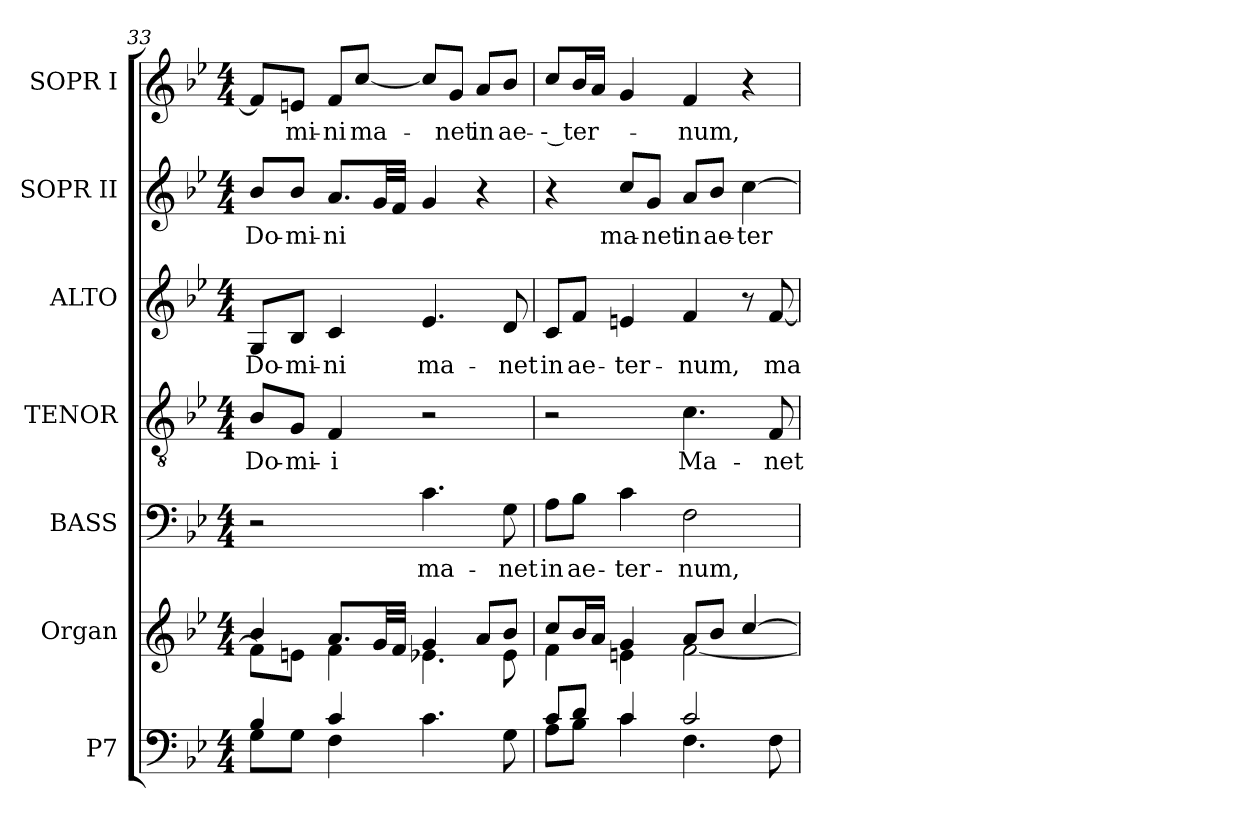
**kern	**kern	**kern	**text	**kern	**text	**kern	**text	**kern	**text	**kern	**text
*part7	*part6	*part5	*part5	*part4	*part4	*part3	*part3	*part2	*part2	*part1	*part1
*staff7	*staff6	*staff5	*staff5	*staff4	*staff4	*staff3	*staff3	*staff2	*staff2	*staff1	*staff1
*I"P7	*I"Organ	*I"BASS	*	*I"TENOR	*	*I"ALTO	*	*I"SOPR  II	*	*I"SOPR  I	*
*	*	*I'B.	*	*I'T.	*	*I'A.	*	*I'S.	*	*I'S.	*
*clefF4	*clefG2	*clefF4	*	*clefGv2	*	*clefG2	*	*clefG2	*	*clefG2	*
*	*	*	*	*ITrd7c12	*	*	*	*	*	*	*
*k[b-e-]	*k[b-e-]	*k[b-e-]	*	*k[b-e-]	*	*k[b-e-]	*	*k[b-e-]	*	*k[b-e-]	*
*B-:	*B-:	*B-:	*	*B-:	*	*B-:	*	*B-:	*	*B-:	*
*M4/4	*M4/4	*M4/4	*	*M4/4	*	*M4/4	*	*M4/4	*	*M4/4	*
=33	=33	=33	=33	=33	=33	=33	=33	=33	=33	=33	=33
*^	*^	*	*	*	*	*	*	*	*	*	*
!	!	!	!	!	!	!	!LO:LY:b:color=#000000	!	!	!	!	!	!
!	!	!	!	!	!	!	!	!	!LO:LY:b:color=#000000	!	!	!	!
!	!	!	!	!	!	!	!	!	!	!	!LO:LY:b:color=#000000	!	!
4B-i/	8Gi\L	4b-i/	8fi\L]	2r	.	8BB-i/L	Do-	8Gi/L	Do-	8b-i/L	Do-	8fi/L]	.
!	!	!	!	!	!	!	!LO:LY:b:color=#000000	!	!	!	!	!	!
!	!	!	!	!	!	!	!	!	!LO:LY:b:color=#000000	!	!	!	!
!	!	!	!	!	!	!	!	!	!	!	!LO:LY:b:color=#000000	!	!
!	!	!	!	!	!	!	!	!	!	!	!	!	!LO:LY:b:color=#000000
.	8Gi\J	.	8eni\J	.	.	8GGi/J	-mi-	8B-i/J	-mi-	8b-i/J	-mi-	8eni/J	-mi-
!	!	!	!	!	!	!	!LO:LY:b:color=#000000	!	!	!	!	!	!
!	!	!	!	!	!	!	!	!	!LO:LY:b:color=#000000	!	!	!	!
!	!	!	!	!	!	!	!	!	!	!	!LO:LY:b:color=#000000	!	!
!	!	!	!	!	!	!	!	!	!	!	!	!	!LO:LY:b:color=#000000
4ci/	4Fi\	8.ai/L	4fi\	.	.	4FFi/	-i	4ci/	-ni	8.ai/L	-ni	8fi/L	-ni
!	!	!	!	!	!	!	!	!	!	!	!	!	!LO:LY:b:color=#000000
.	.	.	.	.	.	.	.	.	.	.	.	[8cci/J	ma-
.	.	32gi/LL	.	.	.	.	.	.	.	32gi/LL	.	.	.
.	.	32fi/JJJ	.	.	.	.	.	.	.	32fi/JJJ	.	.	.
!	!	!	!	!	!LO:LY:b:color=#000000	!	!	!	!	!	!	!	!
!	!	!	!	!	!	!	!	!	!LO:LY:b:color=#000000	!	!	!	!
2ryy	4.ci\	4gi/	4.e-Xi\	4.ci\	ma-	2r	.	4.e-i/	ma-	4gi/	.	8cci/L]	.
!	!	!	!	!	!	!	!	!	!	!	!	!	!LO:LY:b:color=#000000
.	.	.	.	.	.	.	.	.	.	.	.	8gi/J	-net
!	!	!	!	!	!	!	!	!	!	!	!	!	!LO:LY:b:color=#000000
.	.	8ai/L	.	.	.	.	.	.	.	4r	.	8ai/L	in
!	!	!	!	!	!LO:LY:b:color=#000000	!	!	!	!	!	!	!	!
!	!	!	!	!	!	!	!	!	!LO:LY:b:color=#000000	!	!	!	!
!	!	!	!	!	!	!	!	!	!	!	!	!	!LO:LY:b:color=#000000
.	8Gi\	8b-i/J	8e-i\	8Gi\	-net	.	.	8di/	-net	.	.	8b-i/J	ae-
!!LO:LB:g=z
=34	=34	=34	=34	=34	=34	=34	=34	=34	=34	=34	=34	=34	=34
!	!	!	!	!	!LO:LY:b:color=#000000	!	!	!	!	!	!	!	!
!	!	!	!	!	!	!	!	!	!LO:LY:b:color=#000000	!	!	!	!
!	!	!	!	!	!	!	!	!	!	!	!	!	!LO:LY:b:color=#000000
8ci/L	8Ai\L	8cci/L	4fi\	8Ai\L	in	2r	.	8ci/L	in	4r	.	8cci/L	-- ter-
!	!	!	!	!	!LO:LY:b:color=#000000	!	!	!	!	!	!	!	!
!	!	!	!	!	!	!	!	!	!LO:LY:b:color=#000000	!	!	!	!
8di/J	8B-i\J	16b-i/L	.	8B-i\J	ae-	.	.	8fi/J	ae-	.	.	16b-i/L	.
.	.	16ai/JJ	.	.	.	.	.	.	.	.	.	16ai/JJ	.
!	!	!	!	!	!LO:LY:b:color=#000000	!	!	!	!	!	!	!	!
!	!	!	!	!	!	!	!	!	!LO:LY:b:color=#000000	!	!	!	!
!	!	!	!	!	!	!	!	!	!	!	!LO:LY:b:color=#000000	!	!
4ci/	4ci\	4gi/	4eni\	4ci\	-ter-	.	.	4eni/	-ter-	8cci/L	ma-	4gi/	.
!	!	!	!	!	!	!	!	!	!	!	!LO:LY:b:color=#000000	!	!
.	.	.	.	.	.	.	.	.	.	8gi/J	-net	.	.
!	!	!	!	!	!LO:LY:b:color=#000000	!	!	!	!	!	!	!	!
!	!	!	!	!	!	!	!LO:LY:b:color=#000000	!	!	!	!	!	!
!	!	!	!	!	!	!	!	!	!LO:LY:b:color=#000000	!	!	!	!
!	!	!	!	!	!	!	!	!	!	!	!LO:LY:b:color=#000000	!	!
!	!	!	!	!	!	!	!	!	!	!	!	!	!LO:LY:b:color=#000000
2ci/	4.Fi\	8ai/L	[2fi\	2Fi\	-num,	4.Ci\	Ma-	4fi/	-num,	8ai/L	in	4fi/	-num,
!	!	!	!	!	!	!	!	!	!	!	!LO:LY:b:color=#000000	!	!
.	.	8b-i/J	.	.	.	.	.	.	.	8b-i/J	ae-	.	.
!	!	!	!	!	!	!	!	!	!	!	!LO:LY:b:color=#000000	!	!
.	.	[4cci/	.	.	.	.	.	8r	.	[4cci\	-ter-	4r	.
!	!	!	!	!	!	!	!LO:LY:b:color=#000000	!	!	!	!	!	!
!	!	!	!	!	!	!	!	!	!LO:LY:b:color=#000000	!	!	!	!
.	8Fi\	.	.	.	.	8FFi/	-net	[8fi/	ma-	.	.	.	.
*v	*v	*	*	*	*	*	*	*	*	*	*	*	*
*	*v	*v	*	*	*	*	*	*	*	*	*	*
=	=	=	=	=	=	=	=	=	=	=	=
*-	*-	*-	*-	*-	*-	*-	*-	*-	*-	*-	*-
